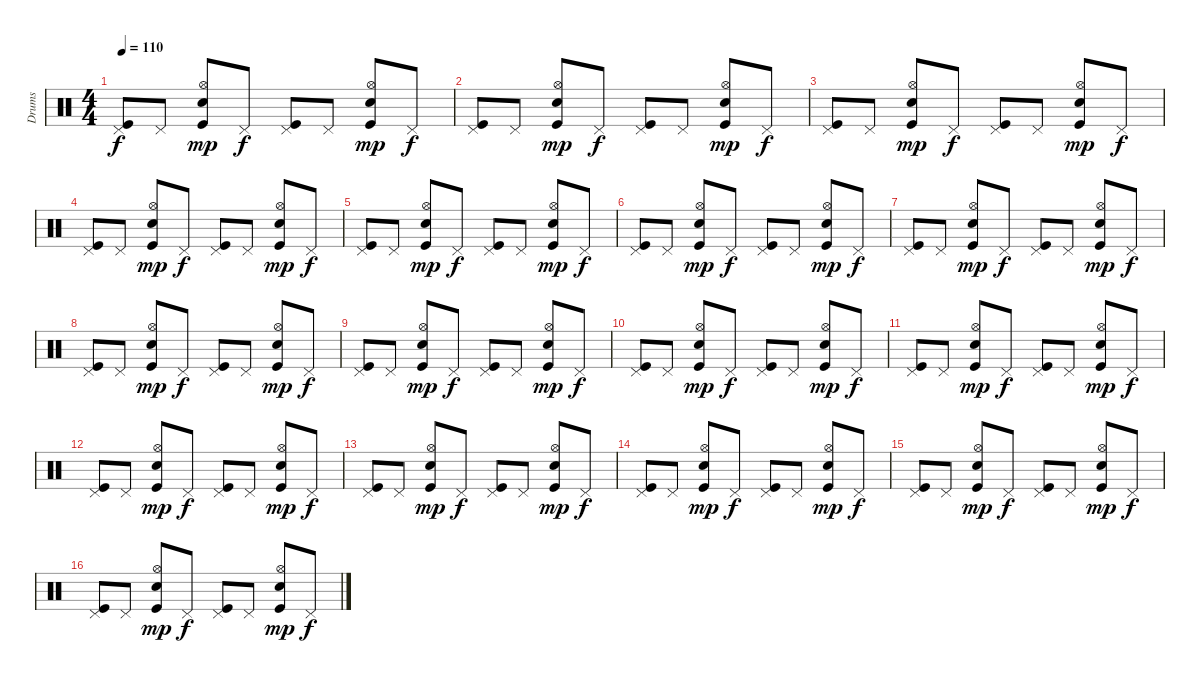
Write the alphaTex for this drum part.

\track ("Drums" "Drums") {instrument percussion}
\staff {score}
\articulation defaults
\ts (4 4)
\tempo 110
\clef neutral
\ks c
("Pedal Hi-Hat (hit)" "Kick (hit)").8{dy f} "Pedal Hi-Hat (hit)".8 ("Hi-Hat (open)" "Snare (hit) 2" "Kick (hit)").8{dy mp} "Pedal Hi-Hat (hit)".8{dy f} ("Pedal Hi-Hat (hit)" "Kick (hit)").8 "Pedal Hi-Hat (hit)".8 ("Hi-Hat (open)" "Snare (hit) 2" "Kick (hit)").8{dy mp} "Pedal Hi-Hat (hit)".8{dy f} |
("Pedal Hi-Hat (hit)" "Kick (hit)").8 "Pedal Hi-Hat (hit)".8 ("Hi-Hat (open)" "Snare (hit) 2" "Kick (hit)").8{dy mp} "Pedal Hi-Hat (hit)".8{dy f} ("Pedal Hi-Hat (hit)" "Kick (hit)").8 "Pedal Hi-Hat (hit)".8 ("Hi-Hat (open)" "Snare (hit) 2" "Kick (hit)").8{dy mp} "Pedal Hi-Hat (hit)".8{dy f} |
("Pedal Hi-Hat (hit)" "Kick (hit)").8 "Pedal Hi-Hat (hit)".8 ("Hi-Hat (open)" "Snare (hit) 2" "Kick (hit)").8{dy mp} "Pedal Hi-Hat (hit)".8{dy f} ("Pedal Hi-Hat (hit)" "Kick (hit)").8 "Pedal Hi-Hat (hit)".8 ("Hi-Hat (open)" "Snare (hit) 2" "Kick (hit)").8{dy mp} "Pedal Hi-Hat (hit)".8{dy f} |
("Pedal Hi-Hat (hit)" "Kick (hit)").8 "Pedal Hi-Hat (hit)".8 ("Hi-Hat (open)" "Snare (hit) 2" "Kick (hit)").8{dy mp} "Pedal Hi-Hat (hit)".8{dy f} ("Pedal Hi-Hat (hit)" "Kick (hit)").8 "Pedal Hi-Hat (hit)".8 ("Hi-Hat (open)" "Snare (hit) 2" "Kick (hit)").8{dy mp} "Pedal Hi-Hat (hit)".8{dy f} |
("Pedal Hi-Hat (hit)" "Kick (hit)").8 "Pedal Hi-Hat (hit)".8 ("Hi-Hat (open)" "Snare (hit) 2" "Kick (hit)").8{dy mp} "Pedal Hi-Hat (hit)".8{dy f} ("Pedal Hi-Hat (hit)" "Kick (hit)").8 "Pedal Hi-Hat (hit)".8 ("Hi-Hat (open)" "Snare (hit) 2" "Kick (hit)").8{dy mp} "Pedal Hi-Hat (hit)".8{dy f} |
("Pedal Hi-Hat (hit)" "Kick (hit)").8 "Pedal Hi-Hat (hit)".8 ("Hi-Hat (open)" "Snare (hit) 2" "Kick (hit)").8{dy mp} "Pedal Hi-Hat (hit)".8{dy f} ("Pedal Hi-Hat (hit)" "Kick (hit)").8 "Pedal Hi-Hat (hit)".8 ("Hi-Hat (open)" "Snare (hit) 2" "Kick (hit)").8{dy mp} "Pedal Hi-Hat (hit)".8{dy f} |
("Pedal Hi-Hat (hit)" "Kick (hit)").8 "Pedal Hi-Hat (hit)".8 ("Hi-Hat (open)" "Snare (hit) 2" "Kick (hit)").8{dy mp} "Pedal Hi-Hat (hit)".8{dy f} ("Pedal Hi-Hat (hit)" "Kick (hit)").8 "Pedal Hi-Hat (hit)".8 ("Hi-Hat (open)" "Snare (hit) 2" "Kick (hit)").8{dy mp} "Pedal Hi-Hat (hit)".8{dy f} |
("Pedal Hi-Hat (hit)" "Kick (hit)").8 "Pedal Hi-Hat (hit)".8 ("Hi-Hat (open)" "Snare (hit) 2" "Kick (hit)").8{dy mp} "Pedal Hi-Hat (hit)".8{dy f} ("Pedal Hi-Hat (hit)" "Kick (hit)").8 "Pedal Hi-Hat (hit)".8 ("Hi-Hat (open)" "Snare (hit) 2" "Kick (hit)").8{dy mp} "Pedal Hi-Hat (hit)".8{dy f} |
("Pedal Hi-Hat (hit)" "Kick (hit)").8 "Pedal Hi-Hat (hit)".8 ("Hi-Hat (open)" "Snare (hit) 2" "Kick (hit)").8{dy mp} "Pedal Hi-Hat (hit)".8{dy f} ("Pedal Hi-Hat (hit)" "Kick (hit)").8 "Pedal Hi-Hat (hit)".8 ("Hi-Hat (open)" "Snare (hit) 2" "Kick (hit)").8{dy mp} "Pedal Hi-Hat (hit)".8{dy f} |
("Pedal Hi-Hat (hit)" "Kick (hit)").8 "Pedal Hi-Hat (hit)".8 ("Hi-Hat (open)" "Snare (hit) 2" "Kick (hit)").8{dy mp} "Pedal Hi-Hat (hit)".8{dy f} ("Pedal Hi-Hat (hit)" "Kick (hit)").8 "Pedal Hi-Hat (hit)".8 ("Hi-Hat (open)" "Snare (hit) 2" "Kick (hit)").8{dy mp} "Pedal Hi-Hat (hit)".8{dy f} |
("Pedal Hi-Hat (hit)" "Kick (hit)").8 "Pedal Hi-Hat (hit)".8 ("Hi-Hat (open)" "Snare (hit) 2" "Kick (hit)").8{dy mp} "Pedal Hi-Hat (hit)".8{dy f} ("Pedal Hi-Hat (hit)" "Kick (hit)").8 "Pedal Hi-Hat (hit)".8 ("Hi-Hat (open)" "Snare (hit) 2" "Kick (hit)").8{dy mp} "Pedal Hi-Hat (hit)".8{dy f} |
("Pedal Hi-Hat (hit)" "Kick (hit)").8 "Pedal Hi-Hat (hit)".8 ("Hi-Hat (open)" "Snare (hit) 2" "Kick (hit)").8{dy mp} "Pedal Hi-Hat (hit)".8{dy f} ("Pedal Hi-Hat (hit)" "Kick (hit)").8 "Pedal Hi-Hat (hit)".8 ("Hi-Hat (open)" "Snare (hit) 2" "Kick (hit)").8{dy mp} "Pedal Hi-Hat (hit)".8{dy f} |
("Pedal Hi-Hat (hit)" "Kick (hit)").8 "Pedal Hi-Hat (hit)".8 ("Hi-Hat (open)" "Snare (hit) 2" "Kick (hit)").8{dy mp} "Pedal Hi-Hat (hit)".8{dy f} ("Pedal Hi-Hat (hit)" "Kick (hit)").8 "Pedal Hi-Hat (hit)".8 ("Hi-Hat (open)" "Snare (hit) 2" "Kick (hit)").8{dy mp} "Pedal Hi-Hat (hit)".8{dy f} |
("Pedal Hi-Hat (hit)" "Kick (hit)").8 "Pedal Hi-Hat (hit)".8 ("Hi-Hat (open)" "Snare (hit) 2" "Kick (hit)").8{dy mp} "Pedal Hi-Hat (hit)".8{dy f} ("Pedal Hi-Hat (hit)" "Kick (hit)").8 "Pedal Hi-Hat (hit)".8 ("Hi-Hat (open)" "Snare (hit) 2" "Kick (hit)").8{dy mp} "Pedal Hi-Hat (hit)".8{dy f} |
("Pedal Hi-Hat (hit)" "Kick (hit)").8 "Pedal Hi-Hat (hit)".8 ("Hi-Hat (open)" "Snare (hit) 2" "Kick (hit)").8{dy mp} "Pedal Hi-Hat (hit)".8{dy f} ("Pedal Hi-Hat (hit)" "Kick (hit)").8 "Pedal Hi-Hat (hit)".8 ("Hi-Hat (open)" "Snare (hit) 2" "Kick (hit)").8{dy mp} "Pedal Hi-Hat (hit)".8{dy f} |
("Pedal Hi-Hat (hit)" "Kick (hit)").8 "Pedal Hi-Hat (hit)".8 ("Hi-Hat (open)" "Snare (hit) 2" "Kick (hit)").8{dy mp} "Pedal Hi-Hat (hit)".8{dy f} ("Pedal Hi-Hat (hit)" "Kick (hit)").8 "Pedal Hi-Hat (hit)".8 ("Hi-Hat (open)" "Snare (hit) 2" "Kick (hit)").8{dy mp} "Pedal Hi-Hat (hit)".8{dy f}
